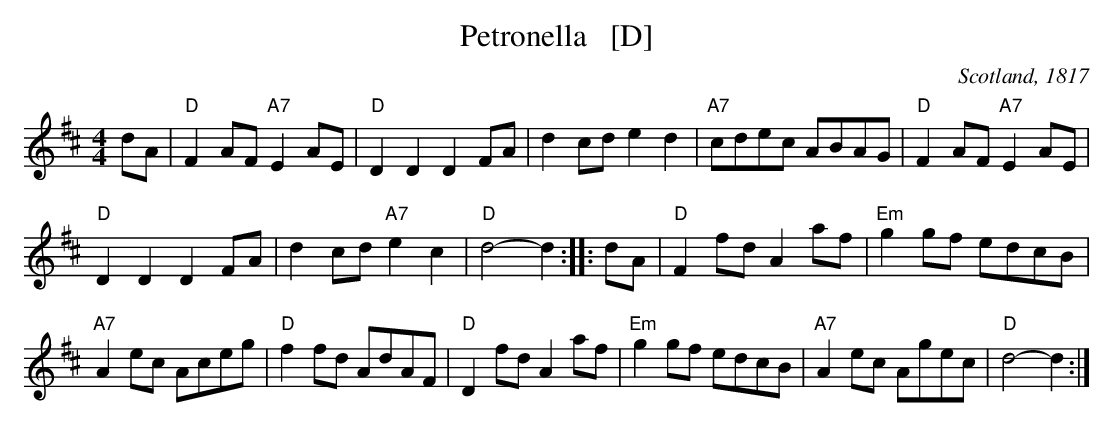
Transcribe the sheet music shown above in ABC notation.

X:1
T: Petronella   [D]
O: Scotland, 1817
M: 4/4
K: D
dA |\
"D"F2AF "A7"E2AE | "D"D2D2 D2FA | d2cd e2d2 | "A7"cdec ABAG | "D"F2AF "A7"E2AE |
"D"D2D2 D2FA | d2cd "A7"e2c2 | "D"d4- d2 :: dA | "D"F2fd A2af | "Em"g2gf edcB |
"A7"A2ec Aceg | "D"f2fd AdAF | "D"D2fd A2af | "Em"g2gf edcB | "A7"A2ec Agec | "D"d4- d2 :|
